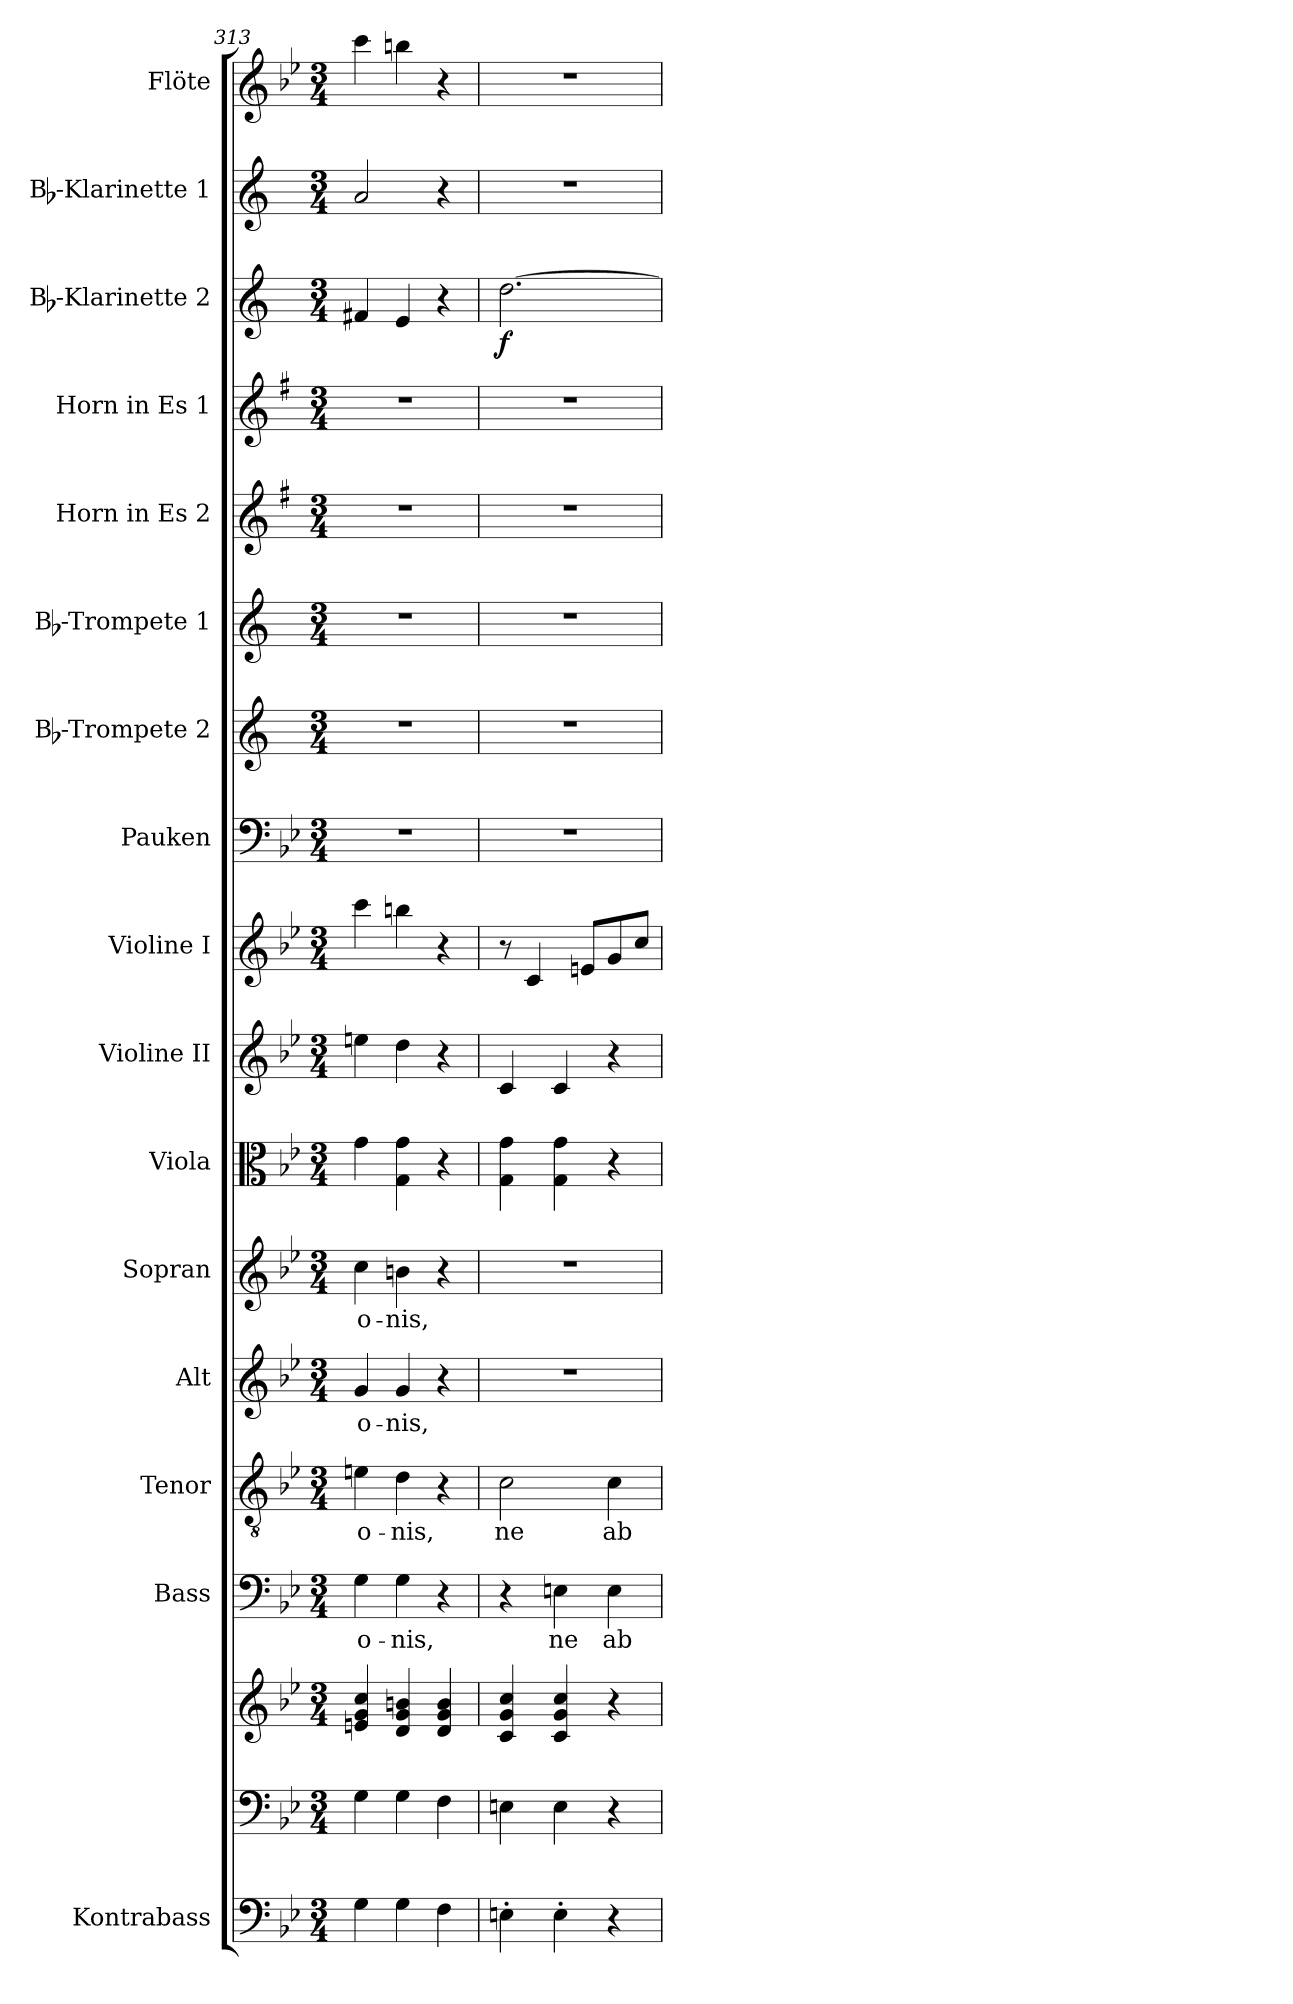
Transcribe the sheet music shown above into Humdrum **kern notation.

**kern	**kern	**kern	**kern	**text	**kern	**text	**kern	**text	**kern	**text	**kern	**kern	**kern	**kern	**kern	**kern	**kern	**kern	**kern	**dynam	**kern	**kern
*part17	*part16	*part16	*part15	*part15	*part14	*part14	*part13	*part13	*part12	*part12	*part11	*part10	*part9	*part8	*part7	*part6	*part5	*part4	*part3	*part3	*part2	*part1
*staff18	*staff17	*staff16	*staff15	*staff15	*staff14	*staff14	*staff13	*staff13	*staff12	*staff12	*staff11	*staff10	*staff9	*staff8	*staff7	*staff6	*staff5	*staff4	*staff3	*staff3	*staff2	*staff1
*I"Kontrabass	*	*	*I"Bass	*	*I"Tenor	*	*I"Alt	*	*I"Sopran	*	*I"Viola	*I"Violine II	*I"Violine I	*I"Pauken	*I"Bb-Trompete 2	*I"Bb-Trompete 1	*I"Horn in Es 2	*I"Horn in Es 1	*I"Bb-Klarinette 2	*	*I"Bb-Klarinette 1	*I"Flöte
*I'Kb.	*	*	*I'B.	*	*I'T.	*	*I'A.	*	*I'S.	*	*I'Vla.	*I'Vl. II	*I'Vl. I	*I'Pk.	*I'Bb Trp. 2	*I'Bb Trp. 1	*	*	*I'Bb Kl. 2	*	*I'Bb Kl. 1	*I'Fl.
*clefF4	*clefF4	*clefG2	*clefF4	*	*clefGv2	*	*clefG2	*	*clefG2	*	*clefC3	*clefG2	*clefG2	*clefF4	*clefG2	*clefG2	*clefG2	*clefG2	*clefG2	*	*clefG2	*clefG2
*ITrd7c12	*	*	*	*	*	*	*	*	*	*	*	*	*	*	*ITrd1c2	*ITrd1c2	*ITrd5c9	*ITrd5c9	*ITrd1c2	*	*ITrd1c2	*
*k[b-e-]	*k[b-e-]	*k[b-e-]	*k[b-e-]	*	*k[b-e-]	*	*k[b-e-]	*	*k[b-e-]	*	*k[b-e-]	*k[b-e-]	*k[b-e-]	*k[b-e-]	*k[b-e-]	*k[b-e-]	*k[b-e-]	*k[b-e-]	*k[b-e-]	*	*k[b-e-]	*k[b-e-]
*B-:	*B-:	*B-:	*B-:	*	*B-:	*	*B-:	*	*B-:	*	*B-:	*B-:	*B-:	*B-:	*B-:	*B-:	*B-:	*B-:	*B-:	*	*B-:	*B-:
*M3/4	*M3/4	*M3/4	*M3/4	*	*M3/4	*	*M3/4	*	*M3/4	*	*M3/4	*M3/4	*M3/4	*M3/4	*M3/4	*M3/4	*M3/4	*M3/4	*M3/4	*	*M3/4	*M3/4
=313	=313	=313	=313	=313	=313	=313	=313	=313	=313	=313	=313	=313	=313	=313	=313	=313	=313	=313	=313	=313	=313	=313
!	!	!	!	!LO:LY:b	!	!LO:LY:b	!	!LO:LY:b	!	!LO:LY:b	!	!	!	!	!	!	!	!	!	!	!	!
4GG\	4G\	4en/ 4g/ 4cc/	4G\	-o-	4en\	-o-	4g/	-o-	4cc\	-o-	4g\	4een\	4ccc\	2.r	2.r	2.r	2.r	2.r	4en/	.	2g/	4ccc\
!	!	!	!	!LO:LY:b	!	!LO:LY:b	!	!LO:LY:b	!	!LO:LY:b	!	!	!	!	!	!	!	!	!	!	!	!
4GG\	4G\	4d/ 4g/ 4bn/	4G\	-nis,	4d\	-nis,	4g/	-nis,	4bn\	-nis,	4G\ 4g\	4dd\	4bbn\	.	.	.	.	.	4d/	.	.	4bbn\
4FF\	4F\	4d/ 4g/ 4b/	4r	.	4r	.	4r	.	4r	.	4r	4r	4r	.	.	.	.	.	4r	.	4r	4r
=314	=314	=314	=314	=314	=314	=314	=314	=314	=314	=314	=314	=314	=314	=314	=314	=314	=314	=314	=314	=314	=314	=314
!	!	!	!	!	!	!LO:LY:b	!	!	!	!	!	!	!	!	!	!	!	!	!	!LO:DY:b	!	!
4EEn'>\	4En\	4c/ 4g/ 4cc/	4r	.	2c\	ne	2.r	.	2.r	.	4G\ 4g\	4c/	8r	2.r	2.r	2.r	2.r	2.r	[2.cc\	f	2.r	2.r
.	.	.	.	.	.	.	.	.	.	.	.	.	4c/	.	.	.	.	.	.	.	.	.
!	!	!	!	!LO:LY:b	!	!	!	!	!	!	!	!	!	!	!	!	!	!	!	!	!	!
4EE'>\	4E\	4c/ 4g/ 4cc/	4En\	ne	.	.	.	.	.	.	4G\ 4g\	4c/	.	.	.	.	.	.	.	.	.	.
.	.	.	.	.	.	.	.	.	.	.	.	.	8en/L	.	.	.	.	.	.	.	.	.
!	!	!	!	!LO:LY:b	!	!LO:LY:b	!	!	!	!	!	!	!	!	!	!	!	!	!	!	!	!
4r	4r	4r	4E\	ab-	4c\	ab-	.	.	.	.	4r	4r	8g/	.	.	.	.	.	.	.	.	.
.	.	.	.	.	.	.	.	.	.	.	.	.	8cc/J	.	.	.	.	.	.	.	.	.
=	=	=	=	=	=	=	=	=	=	=	=	=	=	=	=	=	=	=	=	=	=	=
*-	*-	*-	*-	*-	*-	*-	*-	*-	*-	*-	*-	*-	*-	*-	*-	*-	*-	*-	*-	*-	*-	*-
